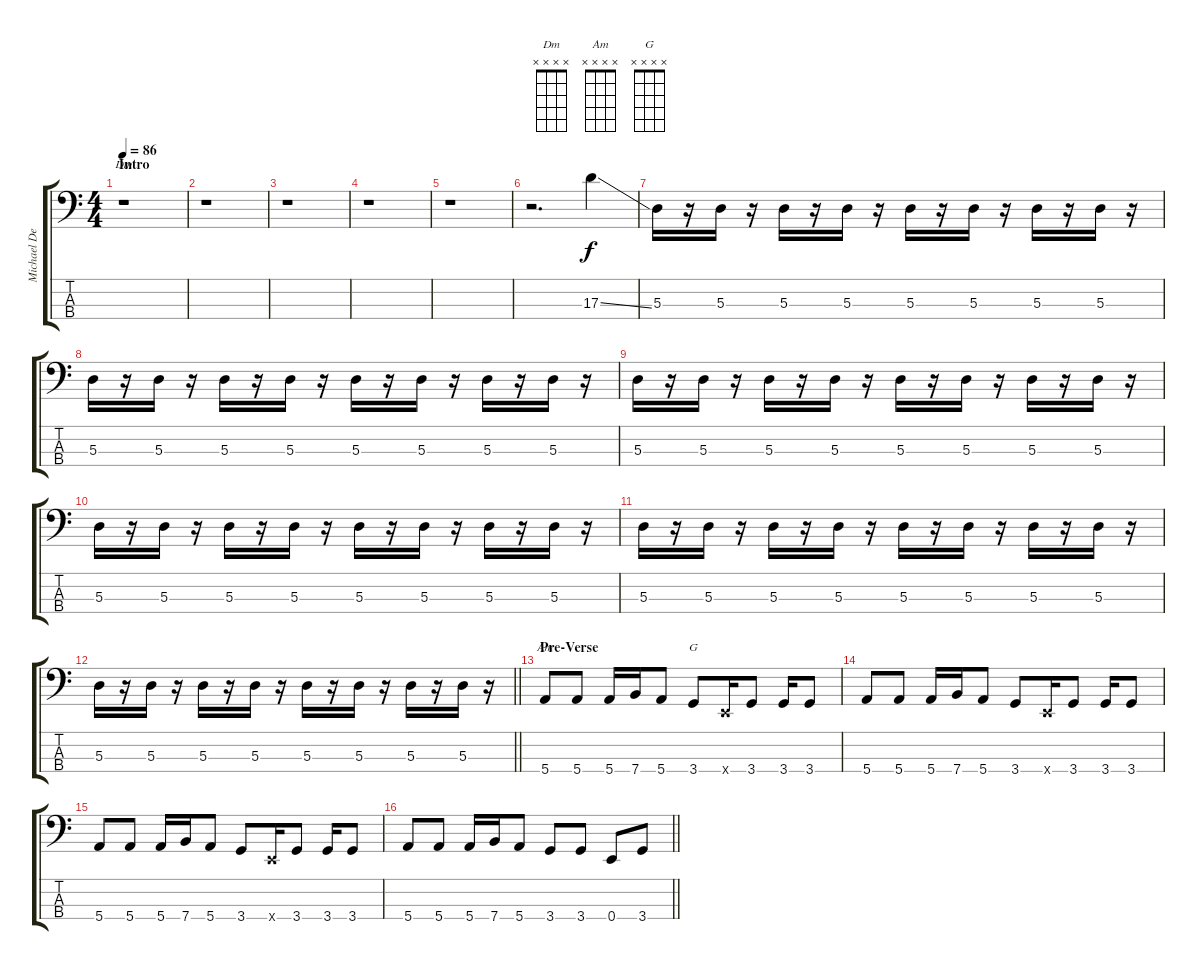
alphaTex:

\track ("Michael Dempsey" "Michael De") {instrument electricbasspick}
\staff {score tabs}
\tuning (G2 D2 A1 E1) {hide}
\chord ("Dm" x x x x)
\chord ("Am" x x x x)
\chord ("G" x x x x)
\ts (4 4)
\section ("" "Intro")
\tempo 86
\clef f4
\ks c
r.1{ch "Dm" dy f instrument electricbasspick} |
r.1 |
r.1 |
r.1 |
r.1 |
r.2{d} 17.3{ss}.4 |
5.3.16 r.16 5.3.16 r.16 5.3.16 r.16 5.3.16 r.16 5.3.16 r.16 5.3.16 r.16 5.3.16 r.16 5.3.16 r.16 |
5.3.16 r.16 5.3.16 r.16 5.3.16 r.16 5.3.16 r.16 5.3.16 r.16 5.3.16 r.16 5.3.16 r.16 5.3.16 r.16 |
5.3.16 r.16 5.3.16 r.16 5.3.16 r.16 5.3.16 r.16 5.3.16 r.16 5.3.16 r.16 5.3.16 r.16 5.3.16 r.16 |
5.3.16 r.16 5.3.16 r.16 5.3.16 r.16 5.3.16 r.16 5.3.16 r.16 5.3.16 r.16 5.3.16 r.16 5.3.16 r.16 |
5.3.16 r.16 5.3.16 r.16 5.3.16 r.16 5.3.16 r.16 5.3.16 r.16 5.3.16 r.16 5.3.16 r.16 5.3.16 r.16 |
\barLineRight lightlight
5.3.16 r.16 5.3.16 r.16 5.3.16 r.16 5.3.16 r.16 5.3.16 r.16 5.3.16 r.16 5.3.16 r.16 5.3.16 r.16 |
\section ("" "Pre-Verse")
5.4.8{ch "Am"} 5.4.8 5.4.16 7.4.16 5.4.8 3.4.8{ch "G"} 0.4{x}.16 3.4.8 3.4.16 3.4.8 |
5.4.8 5.4.8 5.4.16 7.4.16 5.4.8 3.4.8 0.4{x}.16 3.4.8 3.4.16 3.4.8 |
5.4.8 5.4.8 5.4.16 7.4.16 5.4.8 3.4.8 0.4{x}.16 3.4.8 3.4.16 3.4.8 |
\barLineRight lightlight
5.4.8 5.4.8 5.4.16 7.4.16 5.4.8 3.4.8 3.4.8 0.4.8 3.4.8
